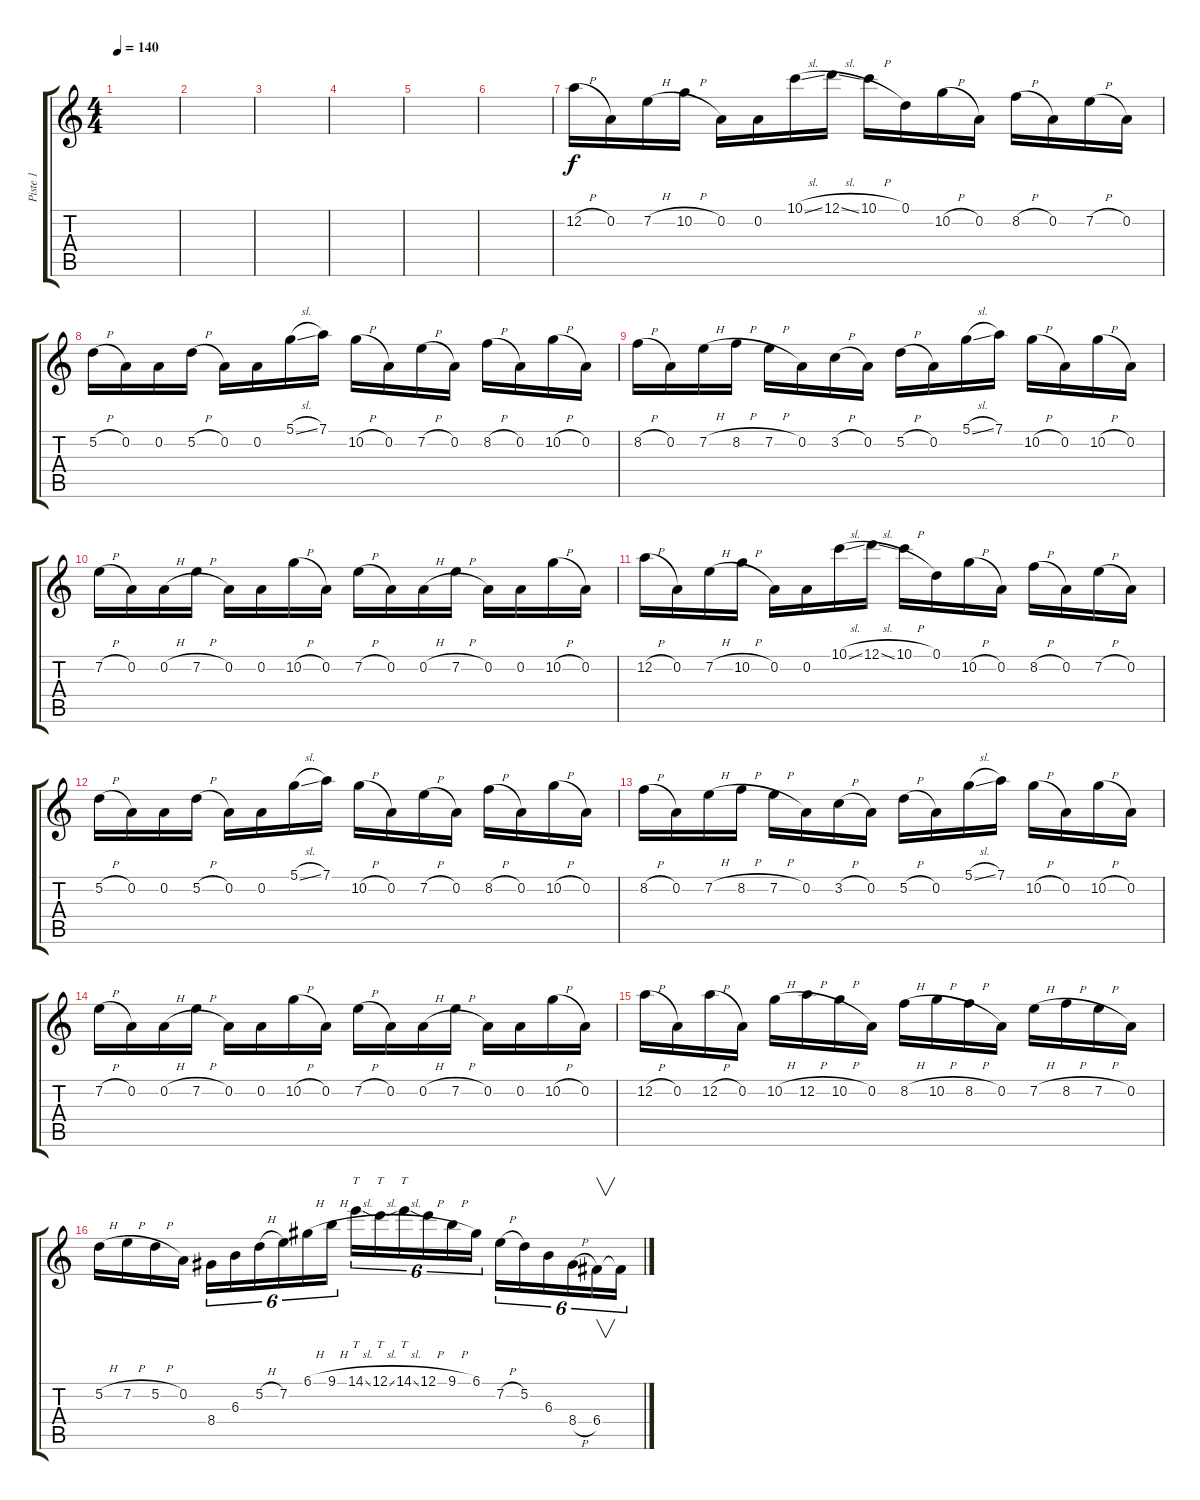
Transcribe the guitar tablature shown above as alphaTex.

\track ("Piste 1" "Piste 1") {instrument distortionguitar}
\staff {score tabs}
\tuning (D4 A3 F3 C3 G2 D2) {hide}
\ts (4 4)
\tempo 140
\clef g2
\ks c
|
|
|
|
|
|
12.2{h}.16{volume 14 balance 0 instrument distortionguitar} 0.2.16 7.2{h}.16 10.2{h}.16 0.2.16 0.2.16 10.1{sl}.16 12.1{sl}.16 10.1{h}.16 0.1.16 10.2{h}.16 0.2.16 8.2{h}.16 0.2.16 7.2{h}.16 0.2.16 |
5.2{h}.16 0.2.16 0.2.16 5.2{h}.16 0.2.16 0.2.16 5.1{sl}.16 7.1.16 10.2{h}.16 0.2.16 7.2{h}.16 0.2.16 8.2{h}.16 0.2.16 10.2{h}.16 0.2.16 |
8.2{h}.16 0.2.16 7.2{h}.16 8.2{h}.16 7.2{h}.16 0.2.16 3.2{h}.16 0.2.16 5.2{h}.16 0.2.16 5.1{sl}.16 7.1.16 10.2{h}.16 0.2.16 10.2{h}.16 0.2.16 |
7.2{h}.16 0.2.16 0.2{h}.16 7.2{h}.16 0.2.16 0.2.16 10.2{h}.16 0.2.16 7.2{h}.16 0.2.16 0.2{h}.16 7.2{h}.16 0.2.16 0.2.16 10.2{h}.16 0.2.16 |
12.2{h}.16 0.2.16 7.2{h}.16 10.2{h}.16 0.2.16 0.2.16 10.1{sl}.16 12.1{sl}.16 10.1{h}.16 0.1.16 10.2{h}.16 0.2.16 8.2{h}.16 0.2.16 7.2{h}.16 0.2.16 |
5.2{h}.16 0.2.16 0.2.16 5.2{h}.16 0.2.16 0.2.16 5.1{sl}.16 7.1.16 10.2{h}.16 0.2.16 7.2{h}.16 0.2.16 8.2{h}.16 0.2.16 10.2{h}.16 0.2.16 |
8.2{h}.16 0.2.16 7.2{h}.16 8.2{h}.16 7.2{h}.16 0.2.16 3.2{h}.16 0.2.16 5.2{h}.16 0.2.16 5.1{sl}.16 7.1.16 10.2{h}.16 0.2.16 10.2{h}.16 0.2.16 |
7.2{h}.16 0.2.16 0.2{h}.16 7.2{h}.16 0.2.16 0.2.16 10.2{h}.16 0.2.16 7.2{h}.16 0.2.16 0.2{h}.16 7.2{h}.16 0.2.16 0.2.16 10.2{h}.16 0.2.16 |
12.2{h}.16 0.2.16 12.2{h}.16 0.2.16 10.2{h}.16 12.2{h}.16 10.2{h}.16 0.2.16 8.2{h}.16 10.2{h}.16 8.2{h}.16 0.2.16 7.2{h}.16 8.2{h}.16 7.2{h}.16 0.2.16 |
5.2{h}.16 7.2{h}.16 5.2{h}.16 0.2.16 8.4.16{tu (6 4)} 6.3.16{tu (6 4)} 5.2{h}.16{tu (6 4)} 7.2.16{tu (6 4)} 6.1{h}.16{tu (6 4)} 9.1{h}.16{tu (6 4)} 14.1{sl}.16{tt tu (6 4)} 12.1{sl}.16{tt tu (6 4)} 14.1{sl}.16{tt tu (6 4)} 12.1{h}.16{tu (6 4)} 9.1{h}.16{tu (6 4)} 6.1.16{tu (6 4)} 7.2{h}.16{tu (6 4)} 5.2.16{tu (6 4)} 6.3.16{tu (6 4)} 8.4{h}.16{tu (6 4)} 6.4.16{v tu (6 4)} 6.4{t}.16{tu (6 4)}
